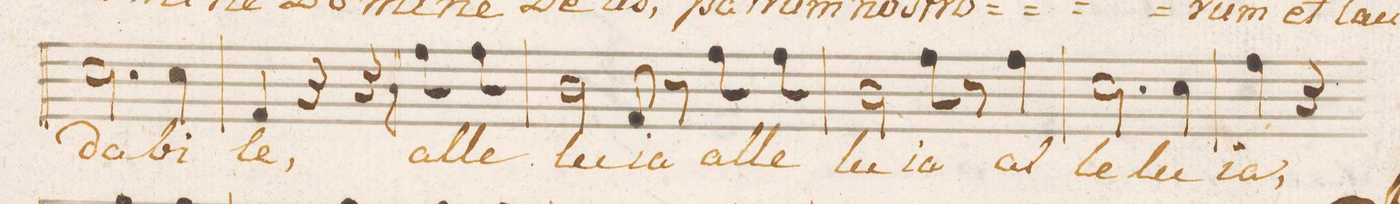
**kern	**text	**dynam
*I"Basso.	*	*
*clefF4	*	*
*k[b-e-a-d-]	*	*
*met(C.)	*	*
*M4/4	*	*
2.E-\	-da-	.
4E-\	-bi-	.
=57	=57	=57
4AA-/	-le,	.
4r	.	.
4r	.	.
.	.	f
8A-\	al-	.
8A-\	-le-	.
=58	=58	=58
2D-\	-lu-	.
8AA-/	-ia	.
8r	.	.
8A-\	al-	.
8A-\	-le-	.
=59	=59	=59
2D-\	-lu-	.
8A-\	-ia	.
8r	.	.
4A-\	al-	.
=60	=60	=60
2.E-\	-le-	.
4E-\	-lu-	.
=61	=61	=61
4A-\	-ia	.
4r	.	.
*-	*-	*-
